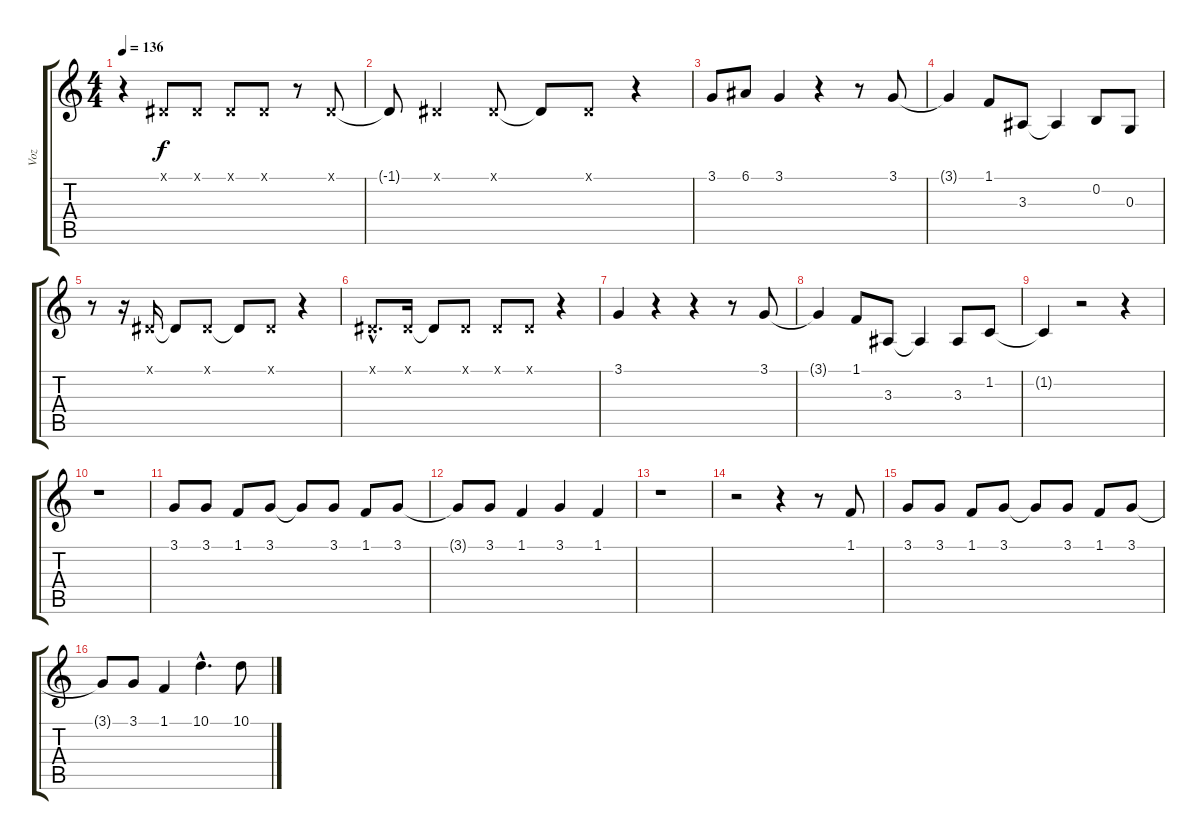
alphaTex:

\track ("Voz" "Voz") {instrument drawbarorgan}
\staff {score tabs}
\tuning (E4 B3 G3 D3 A2 E2) {hide}
\ts (4 4)
\tempo 136
\clef g2
\ks c
r.4{dy f} -1.1{x}.8 -1.1{x}.8 -1.1{x}.8 -1.1{x}.8 r.8 -1.1{x}.8 |
-1.1{t}.8 -1.1{x}.4 -1.1{x}.8 -1.1{t}.8 -1.1{x}.8 r.4 |
3.1.8 6.1.8 3.1.4 r.4 r.8 3.1.8 |
3.1{t}.4 1.1.8 3.3.8 3.3{t}.4 0.2.8 0.3.8 |
r.8 r.16 -1.1{x}.16 -1.1{t}.8 -1.1{x}.8 -1.1{t}.8 -1.1{x}.8 r.4 |
-1.1{hac x}.8{d} -1.1{x}.16 -1.1{t}.8 -1.1{x}.8 -1.1{x}.8 -1.1{x}.8 r.4 |
3.1.4 r.4 r.4 r.8 3.1.8 |
3.1{t}.4 1.1.8 3.3.8 3.3{t}.4 3.3.8 1.2.8 |
1.2{t}.4 r.2 r.4 |
r.1 |
3.1.8 3.1.8 1.1.8 3.1.8 3.1{t}.8 3.1.8 1.1.8 3.1.8 |
3.1{t}.8 3.1.8 1.1.4 3.1.4 1.1.4 |
r.1 |
r.2 r.4 r.8 1.1.8 |
3.1.8 3.1.8 1.1.8 3.1.8 3.1{t}.8 3.1.8 1.1.8 3.1.8 |
3.1{t}.8 3.1.8 1.1.4 10.1{hac}.4{d} 10.1.8
